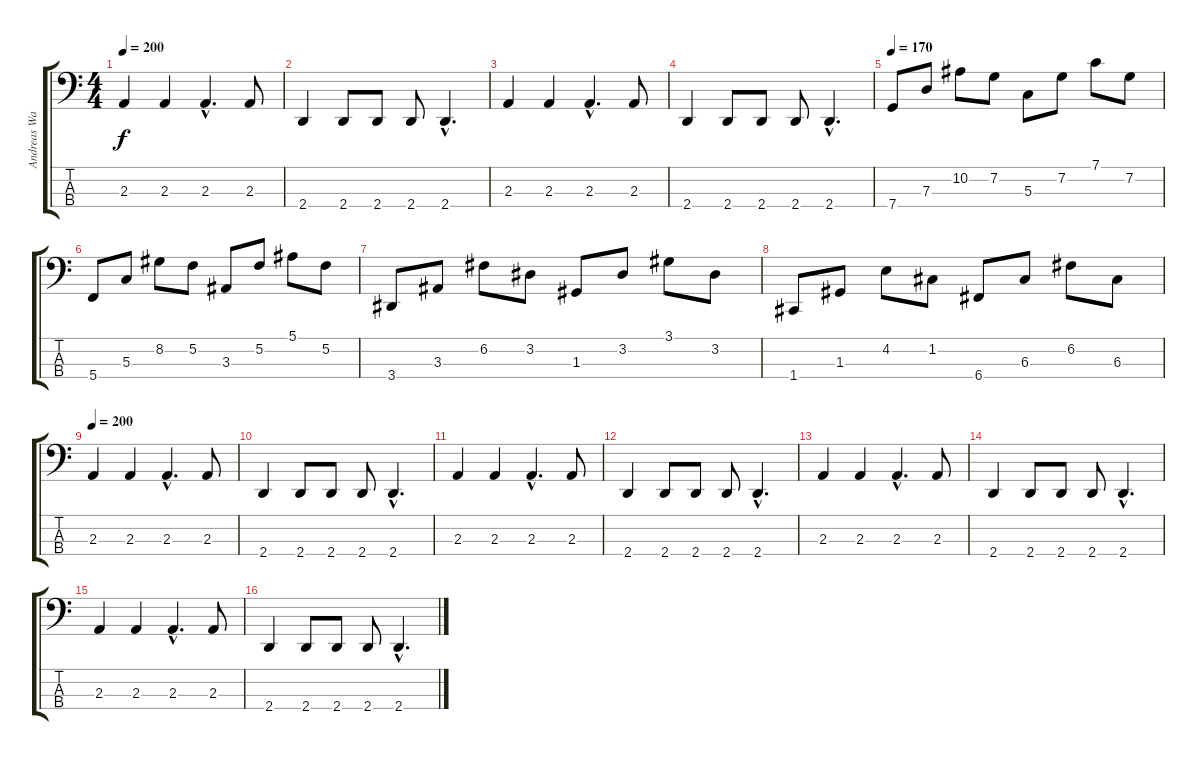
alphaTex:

\track ("Andreas Wallan Wahl" "Andreas Wa") {instrument electricbasspick}
\staff {score tabs}
\tuning (F2 C2 G1 C1) {hide}
\ts (4 4)
\tempo 200
\clef f4
\ks c
2.3.4{dy f} 2.3.4 2.3{hac}.4{d} 2.3.8 |
2.4.4 2.4.8 2.4.8 2.4.8 2.4{hac}.4{d} |
2.3.4 2.3.4 2.3{hac}.4{d} 2.3.8 |
2.4.4 2.4.8 2.4.8 2.4.8 2.4{hac}.4{d} |
\tempo 170
7.4.8 7.3.8 10.2.8 7.2.8 5.3.8 7.2.8 7.1.8 7.2.8 |
5.4.8 5.3.8 8.2.8 5.2.8 3.3.8 5.2.8 5.1.8 5.2.8 |
3.4.8 3.3.8 6.2.8 3.2.8 1.3.8 3.2.8 3.1.8 3.2.8 |
1.4.8 1.3.8 4.2.8 1.2.8 6.4.8 6.3.8 6.2.8 6.3.8 |
\tempo 200
2.3.4 2.3.4 2.3{hac}.4{d} 2.3.8 |
2.4.4 2.4.8 2.4.8 2.4.8 2.4{hac}.4{d} |
2.3.4 2.3.4 2.3{hac}.4{d} 2.3.8 |
2.4.4 2.4.8 2.4.8 2.4.8 2.4{hac}.4{d} |
2.3.4 2.3.4 2.3{hac}.4{d} 2.3.8 |
2.4.4 2.4.8 2.4.8 2.4.8 2.4{hac}.4{d} |
2.3.4 2.3.4 2.3{hac}.4{d} 2.3.8 |
2.4.4 2.4.8 2.4.8 2.4.8 2.4{hac}.4{d}
